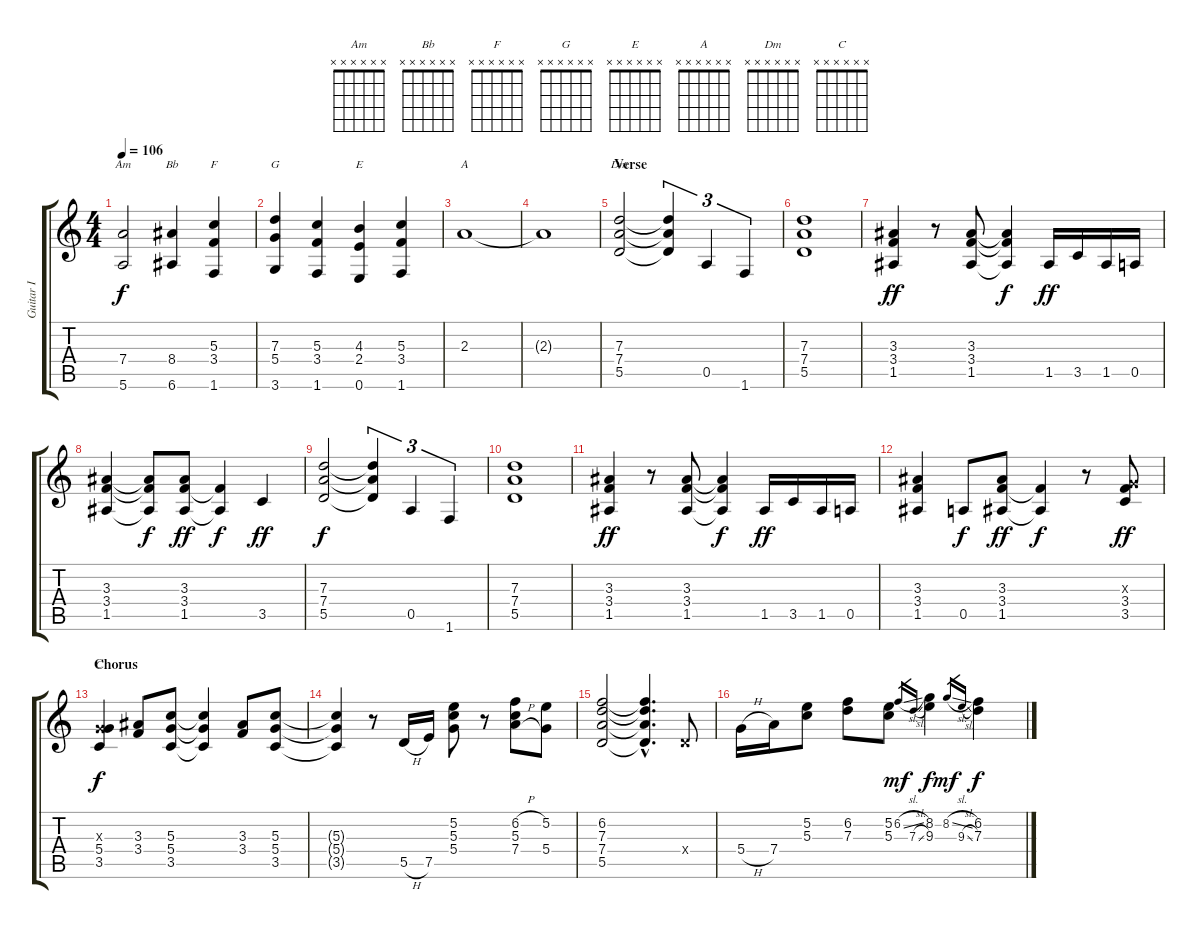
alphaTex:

\track ("Guitar I" "Guitar I") {instrument overdrivenguitar}
\staff {score tabs}
\tuning (E4 B3 G3 D3 A2 E2) {hide}
\chord ("Am" x x x x x x)
\chord ("Bb" x x x x x x)
\chord ("F" x x x x x x)
\chord ("G" x x x x x x)
\chord ("E" x x x x x x)
\chord ("A" x x x x x x)
\chord ("Dm" x x x x x x)
\chord ("C" x x x x x x)
\ts (4 4)
\tempo 106
\clef g2
\ks c
(7.4 5.6).2{ch "Am" dy f} (8.4 6.6).4{ch "Bb"} (5.3 3.4 1.6).4{ch "F"} |
(7.3 5.4 3.6).4{ch "G"} (5.3 3.4 1.6).4 (4.3 2.4 0.6).4{ch "E"} (5.3 3.4 1.6).4 |
2.3.1{ch "A"} |
2.3{t}.1 |
\section ("" "Verse")
(7.3 7.4 5.5).2{ch "Dm"} (7.3{t} 7.4{t} 5.5{t}).4{tu (3 2)} 0.5.4{tu (3 2)} 1.6.4{tu (3 2)} |
(7.3 7.4 5.5).1 |
(3.3 3.4 1.5).4{dy ff} r.8 (3.3 3.4 1.5).8 (3.3{t} 3.4{t} 1.5{t}).4{dy f} 1.5.16{dy ff} 3.5.16 1.5.16 0.5.16 |
(3.3 3.4 1.5).4 (3.3{t} 3.4{t} 1.5{t}).8{dy f} (3.3 3.4 1.5).8{dy ff} (3.4{t} 1.5{t}).4{dy f} 3.5.4{dy ff} |
(7.3 7.4 5.5).2{dy f} (7.3{t} 7.4{t} 5.5{t}).4{tu (3 2)} 0.5.4{tu (3 2)} 1.6.4{tu (3 2)} |
(7.3 7.4 5.5).1 |
(3.3 3.4 1.5).4{dy ff} r.8 (3.3 3.4 1.5).8 (3.3{t} 3.4{t} 1.5{t}).4{dy f} 1.5.16{dy ff} 3.5.16 1.5.16 0.5.16 |
(3.3 3.4 1.5).4 0.5.8{dy f} (3.3 3.4 1.5).8{dy ff} (3.4{t} 1.5{t}).4{dy f} r.8 (0.3{x} 3.4 3.5).8{dy ff} |
\section ("" "Chorus")
(0.3{x} 5.4 3.5).4{ch "C" dy f} (3.3 3.4).8 (5.3 5.4 3.5).8 (5.3{t} 5.4{t} 3.5{t}).4 (3.3 3.4).8 (5.3 5.4 3.5).8 |
(5.3{t} 5.4{t} 3.5{t}).4 r.8 5.5{h}.16 7.5.16 (5.2 5.3 5.4).8 r.8 (6.2{h} 5.3 7.4{h}).8 (5.2 5.4).8 |
(6.2 7.3 7.4 5.5).2 (6.2{hac t} 7.3{hac t} 7.4{hac t} 5.5{hac t}).4{d} 0.4{x}.8 |
5.4{h}.16 7.4.16 (5.2 5.3).8 (6.2 7.3).8 (5.2 5.3).8 6.2{sl}.16{gr dy mf} 7.3{sl}.16{gr} (8.2 9.3).4{dy f} 8.2{sl}.16{gr dy mf} 9.3{sl}.16{gr} (6.2 7.3).4{dy f}
